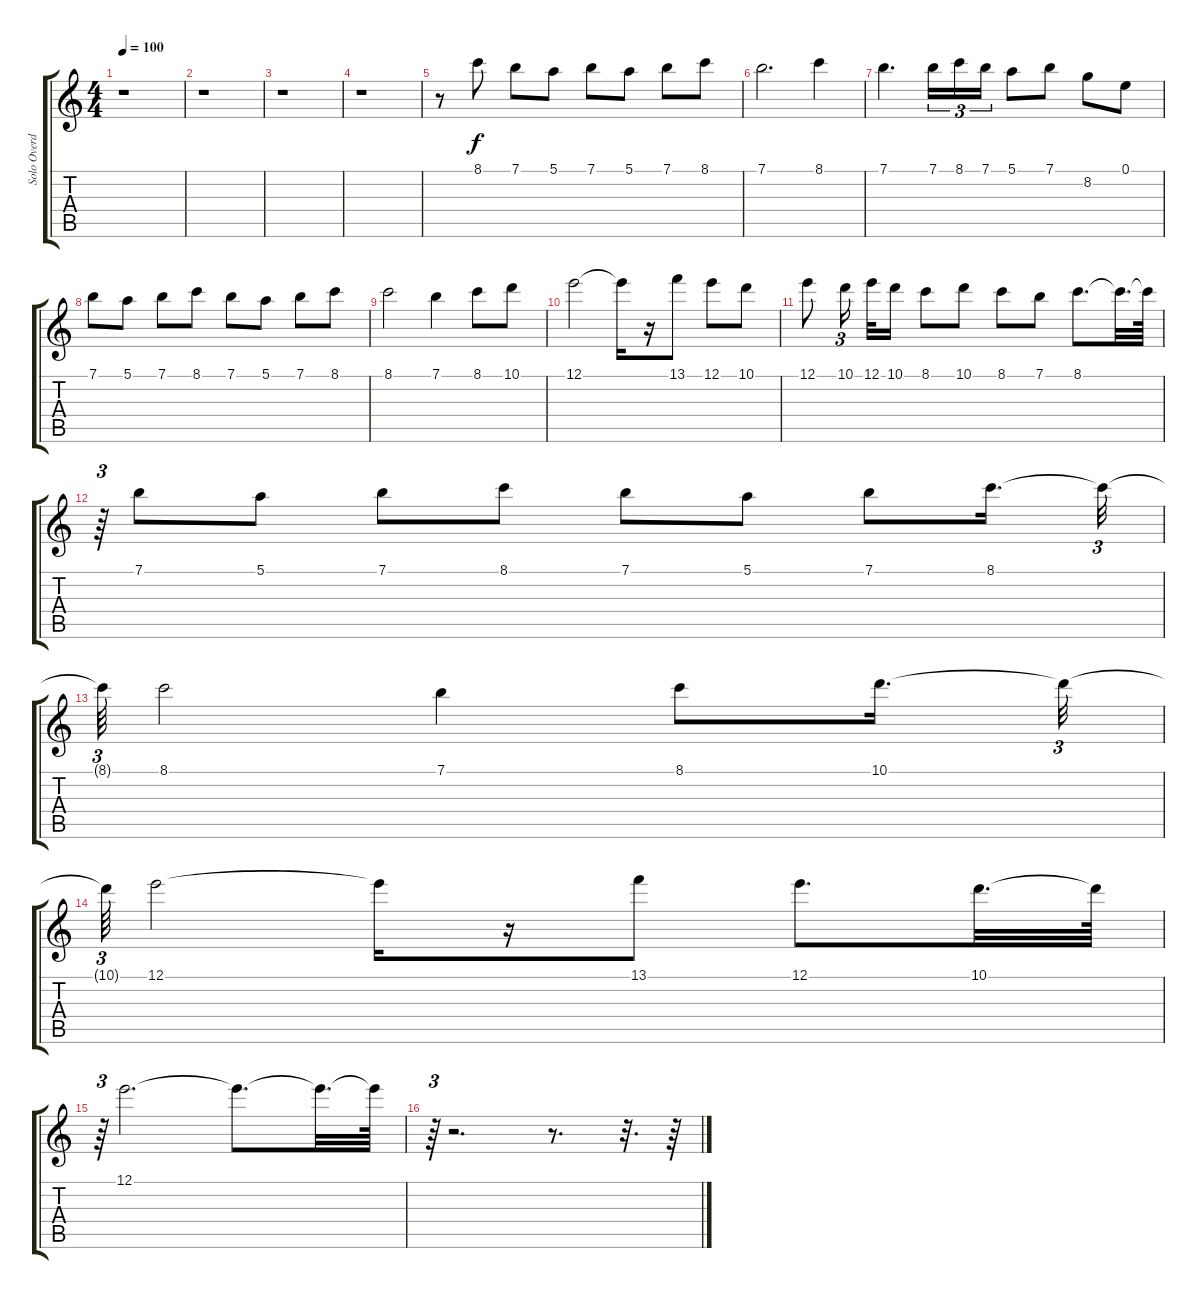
\track ("Solo Overdrive" "Solo Overd") {instrument overdrivenguitar}
\staff {score tabs}
\tuning (E4 B3 G3 D3 A2 E2) {hide}
\ts (4 4)
\tempo 100
\clef g2
\ks c
r.1{dy f} |
r.1 |
r.1 |
r.1 |
r.8 8.1.8{volume 10 balance 8} 7.1.8 5.1.8 7.1.8 5.1.8 7.1.8 8.1.8 |
7.1.2{d} 8.1.4 |
7.1.4{d} 7.1.16{tu (3 2)} 8.1.16{tu (3 2)} 7.1.16{tu (3 2)} 5.1.8 7.1.8 8.2.8 0.1.8 |
7.1.8{volume 12 balance 8} 5.1.8 7.1.8 8.1.8 7.1.8 5.1.8 7.1.8 8.1.8 |
8.1.2 7.1.4 8.1.8 10.1.8 |
12.1.2 12.1{t}.16 r.16 13.1.8 12.1.8 10.1.8 |
12.1.8 10.1.16{tu (3 2) beam splitsecondary} 12.1.32 10.1.16 8.1.8 10.1.8 8.1.8 7.1.8 8.1.8{d} 8.1{t}.32{d} 8.1{t}.64 |
r.64{tu (3 2)} 7.1.8 5.1.8 7.1.8 8.1.8 7.1.8 5.1.8 7.1.8 8.1.16{d} 8.1{t}.32{tu (3 2)} |
8.1{t}.64{tu (3 2)} 8.1.2 7.1.4 8.1.8 10.1.16{d} 10.1{t}.32{tu (3 2)} |
10.1{t}.64{tu (3 2)} 12.1.2 12.1{t}.16 r.16 13.1.8 12.1.8{d} 10.1.32{d} 10.1{t}.64 |
r.64{tu (3 2)} 12.1.2{d} 12.1{t}.8{d} 12.1{t}.32{d} 12.1{t}.64 |
r.64{tu (3 2)} r.2{d} r.8{d} r.32{d} r.64
